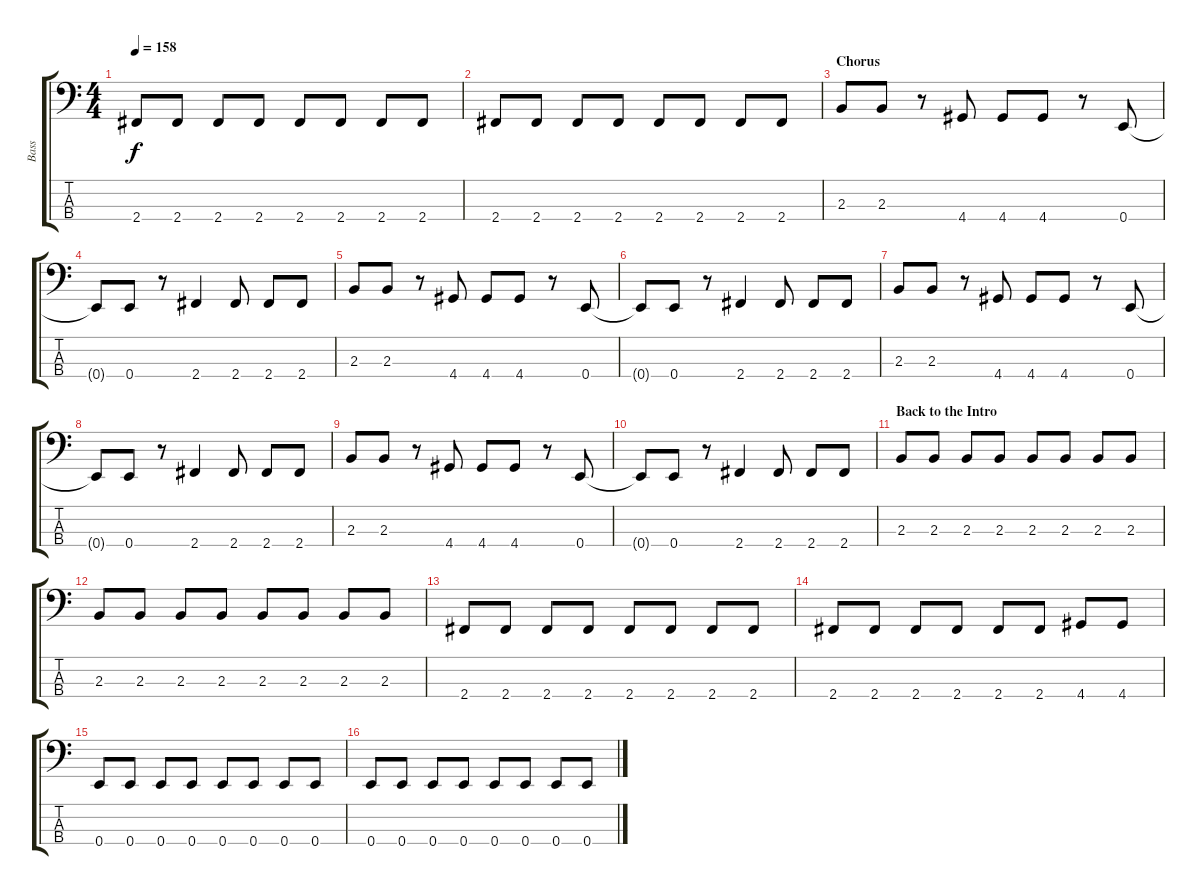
\track ("Bass" "Bass") {instrument electricbasspick}
\staff {score tabs}
\tuning (G2 D2 A1 E1) {hide}
\ts (4 4)
\tempo 158
\clef f4
\ks c
2.4.8{dy f} 2.4.8 2.4.8 2.4.8 2.4.8 2.4.8 2.4.8 2.4.8 |
2.4.8 2.4.8 2.4.8 2.4.8 2.4.8 2.4.8 2.4.8 2.4.8 |
\section ("" "Chorus")
2.3.8 2.3.8 r.8 4.4.8 4.4.8 4.4.8 r.8 0.4.8 |
0.4{t}.8 0.4.8 r.8 2.4.4 2.4.8 2.4.8 2.4.8 |
2.3.8 2.3.8 r.8 4.4.8 4.4.8 4.4.8 r.8 0.4.8 |
0.4{t}.8 0.4.8 r.8 2.4.4 2.4.8 2.4.8 2.4.8 |
2.3.8 2.3.8 r.8 4.4.8 4.4.8 4.4.8 r.8 0.4.8 |
0.4{t}.8 0.4.8 r.8 2.4.4 2.4.8 2.4.8 2.4.8 |
2.3.8 2.3.8 r.8 4.4.8 4.4.8 4.4.8 r.8 0.4.8 |
0.4{t}.8 0.4.8 r.8 2.4.4 2.4.8 2.4.8 2.4.8 |
\section ("" "Back to the Intro")
2.3.8 2.3.8 2.3.8 2.3.8 2.3.8 2.3.8 2.3.8 2.3.8 |
2.3.8 2.3.8 2.3.8 2.3.8 2.3.8 2.3.8 2.3.8 2.3.8 |
2.4.8 2.4.8 2.4.8 2.4.8 2.4.8 2.4.8 2.4.8 2.4.8 |
2.4.8 2.4.8 2.4.8 2.4.8 2.4.8 2.4.8 4.4.8 4.4.8 |
0.4.8 0.4.8 0.4.8 0.4.8 0.4.8 0.4.8 0.4.8 0.4.8 |
0.4.8 0.4.8 0.4.8 0.4.8 0.4.8 0.4.8 0.4.8 0.4.8
